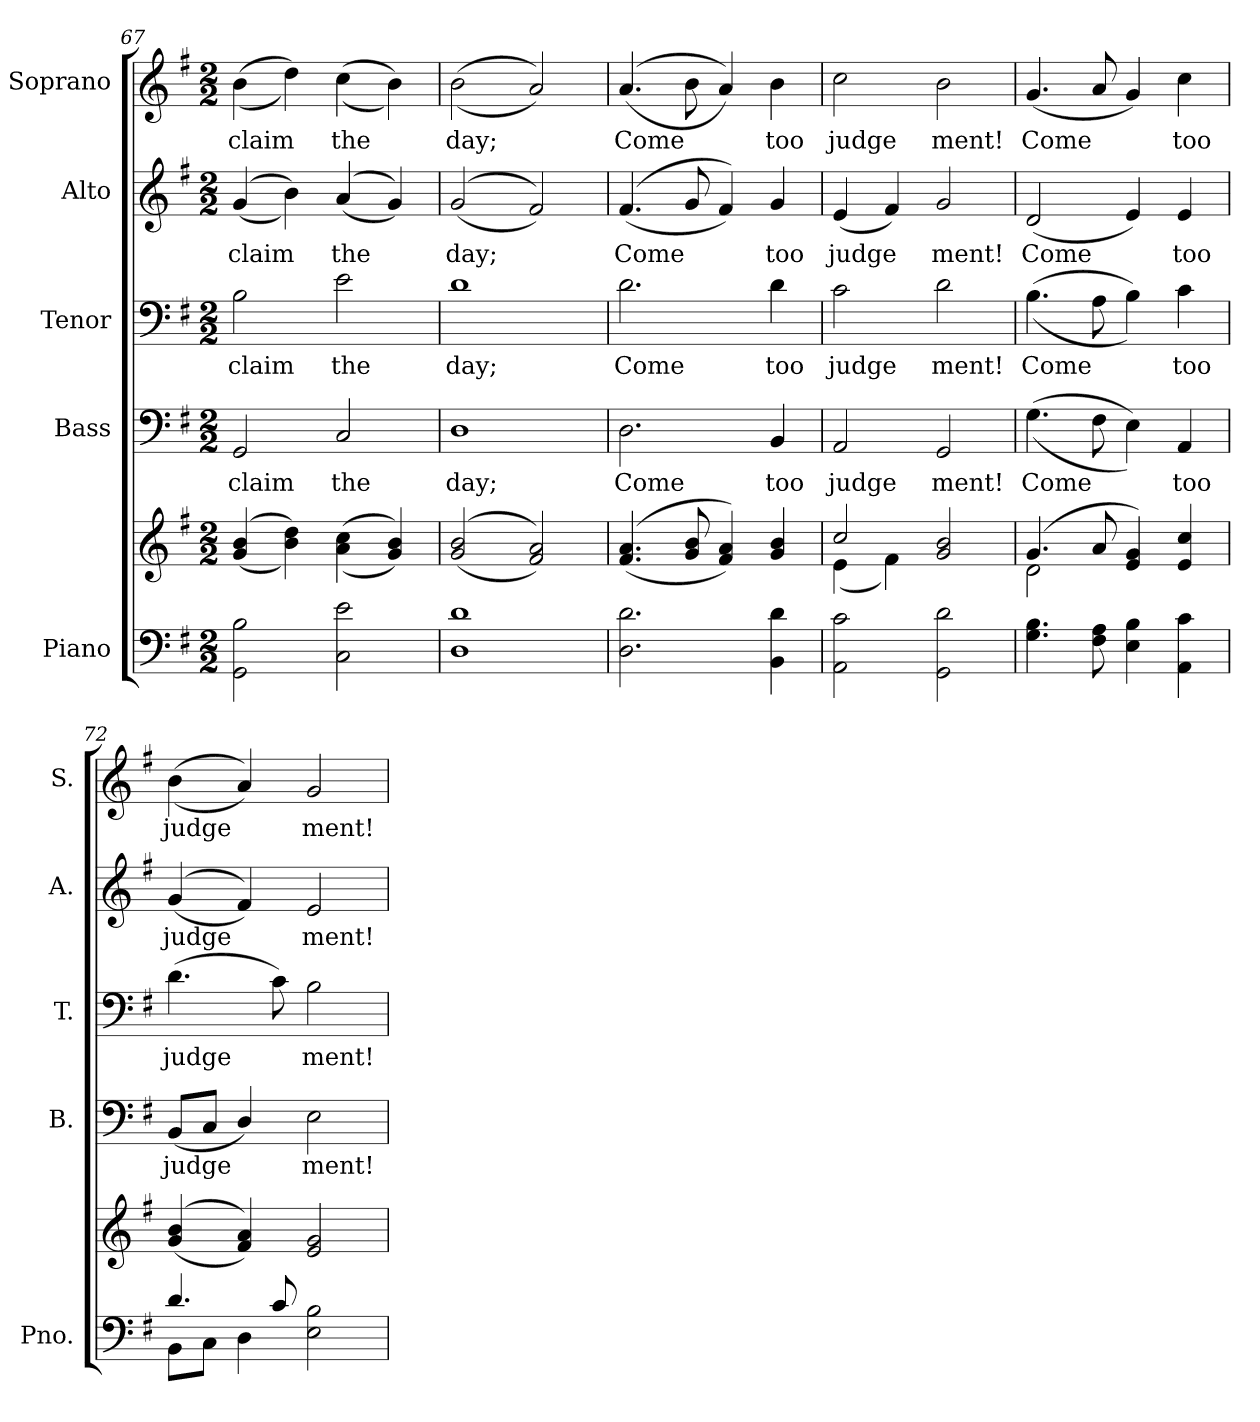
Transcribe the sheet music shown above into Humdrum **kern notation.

**kern	**kern	**kern	**text	**kern	**text	**kern	**text	**kern	**text
*part5	*part5	*part4	*part4	*part3	*part3	*part2	*part2	*part1	*part1
*staff6	*staff5	*staff4	*staff4	*staff3	*staff3	*staff2	*staff2	*staff1	*staff1
*I"Piano	*	*I"Bass	*	*I"Tenor	*	*I"Alto	*	*I"Soprano	*
*I'Pno.	*	*I'B.	*	*I'T.	*	*I'A.	*	*I'S.	*
!!LO:PB:g=z
*clefF4	*clefG2	*clefF4	*	*clefF4	*	*clefG2	*	*clefG2	*
*k[f#]	*k[f#]	*k[f#]	*	*k[f#]	*	*k[f#]	*	*k[f#]	*
*G:	*G:	*G:	*	*G:	*	*G:	*	*G:	*
*M2/2	*M2/2	*M2/2	*	*M2/2	*	*M2/2	*	*M2/2	*
=67	=67	=67	=67	=67	=67	=67	=67	=67	=67
!	!	!	!LO:LY:b:color=#000000	!	!	!	!	!	!
!	!	!	!	!	!LO:LY:b:color=#000000	!	!	!	!
!	!	!	!	!	!	!	!LO:LY:b:color=#000000	!	!
!	!	!	!	!	!	!	!	!	!LO:LY:b:color=#000000
2GGi\ 2Bi	((4gi/ 4bi	2GGi/	-claim	2Bi\	-claim	((4gi/	-claim	((4bi\	-claim
.	4bi\ 4ddi))	.	.	.	.	4bi\))	.	4ddi\))	.
!	!	!	!LO:LY:b:color=#000000	!	!	!	!	!	!
!	!	!	!	!	!LO:LY:b:color=#000000	!	!	!	!
!	!	!	!	!	!	!	!LO:LY:b:color=#000000	!	!
!	!	!	!	!	!	!	!	!	!LO:LY:b:color=#000000
2Ci\ 2ei	((4ai\ 4cci	2Ci/	the	2ei\	the	((4ai/	the	((4cci\	the
.	4gi/ 4bi))	.	.	.	.	4gi/))	.	4bi\))	.
=68	=68	=68	=68	=68	=68	=68	=68	=68	=68
!	!	!	!LO:LY:b:color=#000000	!	!	!	!	!	!
!	!	!	!	!	!LO:LY:b:color=#000000	!	!	!	!
!	!	!	!	!	!	!	!LO:LY:b:color=#000000	!	!
!	!	!	!	!	!	!	!	!	!LO:LY:b:color=#000000
1Di 1di	((2gi/ 2bi	1Di	day;	1di	day;	((2gi/	day;	((2bi\	day;
.	2f#i/ 2ai))	.	.	.	.	2f#i/))	.	2ai/))	.
=69	=69	=69	=69	=69	=69	=69	=69	=69	=69
!	!	!	!LO:LY:b:color=#000000	!	!	!	!	!	!
!	!	!	!	!	!LO:LY:b:color=#000000	!	!	!	!
!	!	!	!	!	!	!	!LO:LY:b:color=#000000	!	!
!	!	!	!	!	!	!	!	!	!LO:LY:b:color=#000000
2.Di\ 2.di	((4.f#i/ 4.ai	2.Di\	Come	2.di\	Come	((4.f#i/	Come	((4.ai/	Come
.	8gi/ 8bi	.	.	.	.	8gi/	.	8bi\	.
.	4f#i/ 4ai))	.	.	.	.	4f#i/))	.	4ai/))	.
!	!	!	!LO:LY:b:color=#000000	!	!	!	!	!	!
!	!	!	!	!	!LO:LY:b:color=#000000	!	!	!	!
!	!	!	!	!	!	!	!LO:LY:b:color=#000000	!	!
!	!	!	!	!	!	!	!	!	!LO:LY:b:color=#000000
4BBi\ 4di	4gi/ 4bi	4BBi/	too	4di\	too	4gi/	too	4bi\	too
!!LO:PB:g=z
=70	=70	=70	=70	=70	=70	=70	=70	=70	=70
*	*^	*	*	*	*	*	*	*	*
!	!	!	!	!LO:LY:b:color=#000000	!	!	!	!	!	!
!	!	!	!	!	!	!LO:LY:b:color=#000000	!	!	!	!
!	!	!	!	!	!	!	!	!LO:LY:b:color=#000000	!	!
!	!	!	!	!	!	!	!	!	!	!LO:LY:b:color=#000000
2AAi\ 2ci	2cci/	(4ei\	2AAi/	judge	2ci\	judge	(4ei/	judge	2cci\	judge
.	.	4f#i\)	.	.	.	.	4f#i/)	.	.	.
!	!	!	!	!LO:LY:b:color=#000000	!	!	!	!	!	!
!	!	!	!	!	!	!LO:LY:b:color=#000000	!	!	!	!
!	!	!	!	!	!	!	!	!LO:LY:b:color=#000000	!	!
!	!	!	!	!	!	!	!	!	!	!LO:LY:b:color=#000000
2GGi\ 2di	2gi/ 2bi	2ryy	2GGi/	ment!	2di\	ment!	2gi/	ment!	2bi\	ment!
=71	=71	=71	=71	=71	=71	=71	=71	=71	=71	=71
!	!	!	!	!LO:LY:b:color=#000000	!	!	!	!	!	!
!	!	!	!	!	!	!LO:LY:b:color=#000000	!	!	!	!
!	!	!	!	!	!	!	!	!LO:LY:b:color=#000000	!	!
!	!	!	!	!	!	!	!	!	!	!LO:LY:b:color=#000000
4.Gi\ 4.Bi	(4.gi/	2di\	((4.Gi\	Come	((4.Bi\	Come	(2di/	Come	(4.gi/	Come
8F#i\ 8Ai	8ai/	.	8F#i\	.	8Ai\	.	.	.	8ai/	.
4Ei\ 4Bi	4ei/ 4gi)	2ryy	4Ei\))	.	4Bi\))	.	4ei/)	.	4gi/)	.
!	!	!	!	!LO:LY:b:color=#000000	!	!	!	!	!	!
!	!	!	!	!	!	!LO:LY:b:color=#000000	!	!	!	!
!	!	!	!	!	!	!	!	!LO:LY:b:color=#000000	!	!
!	!	!	!	!	!	!	!	!	!	!LO:LY:b:color=#000000
4AAi\ 4ci	4ei/ 4cci	.	4AAi/	too	4ci\	too	4ei/	too	4cci\	too
*	*v	*v	*	*	*	*	*	*	*	*
=72	=72	=72	=72	=72	=72	=72	=72	=72	=72
*^	*	*	*	*	*	*	*	*	*
!	!	!	!	!LO:LY:b:color=#000000	!	!	!	!	!	!
!	!	!	!	!	!	!LO:LY:b:color=#000000	!	!	!	!
!	!	!	!	!	!	!	!	!LO:LY:b:color=#000000	!	!
!	!	!	!	!	!	!	!	!	!	!LO:LY:b:color=#000000
4.di/	8BBi\L	((4gi/ 4bi	(8BBi/L	judge	(4.di\	judge	((4gi/	judge	((4bi\	judge
.	8Ci\J	.	8Ci/J	.	.	.	.	.	.	.
.	4Di\	4f#i/ 4ai))	4Di/)	.	.	.	4f#i/))	.	4ai/))	.
8ci/	.	.	.	.	8ci\)	.	.	.	.	.
!	!	!	!	!LO:LY:b:color=#000000	!	!	!	!	!	!
!	!	!	!	!	!	!LO:LY:b:color=#000000	!	!	!	!
!	!	!	!	!	!	!	!	!LO:LY:b:color=#000000	!	!
!	!	!	!	!	!	!	!	!	!	!LO:LY:b:color=#000000
2Ei\ 2Bi	2ryy	2ei/ 2gi	2Ei\	ment!	2Bi\	ment!	2ei/	ment!	2gi/	ment!
*v	*v	*	*	*	*	*	*	*	*	*
=	=	=	=	=	=	=	=	=	=
*-	*-	*-	*-	*-	*-	*-	*-	*-	*-
